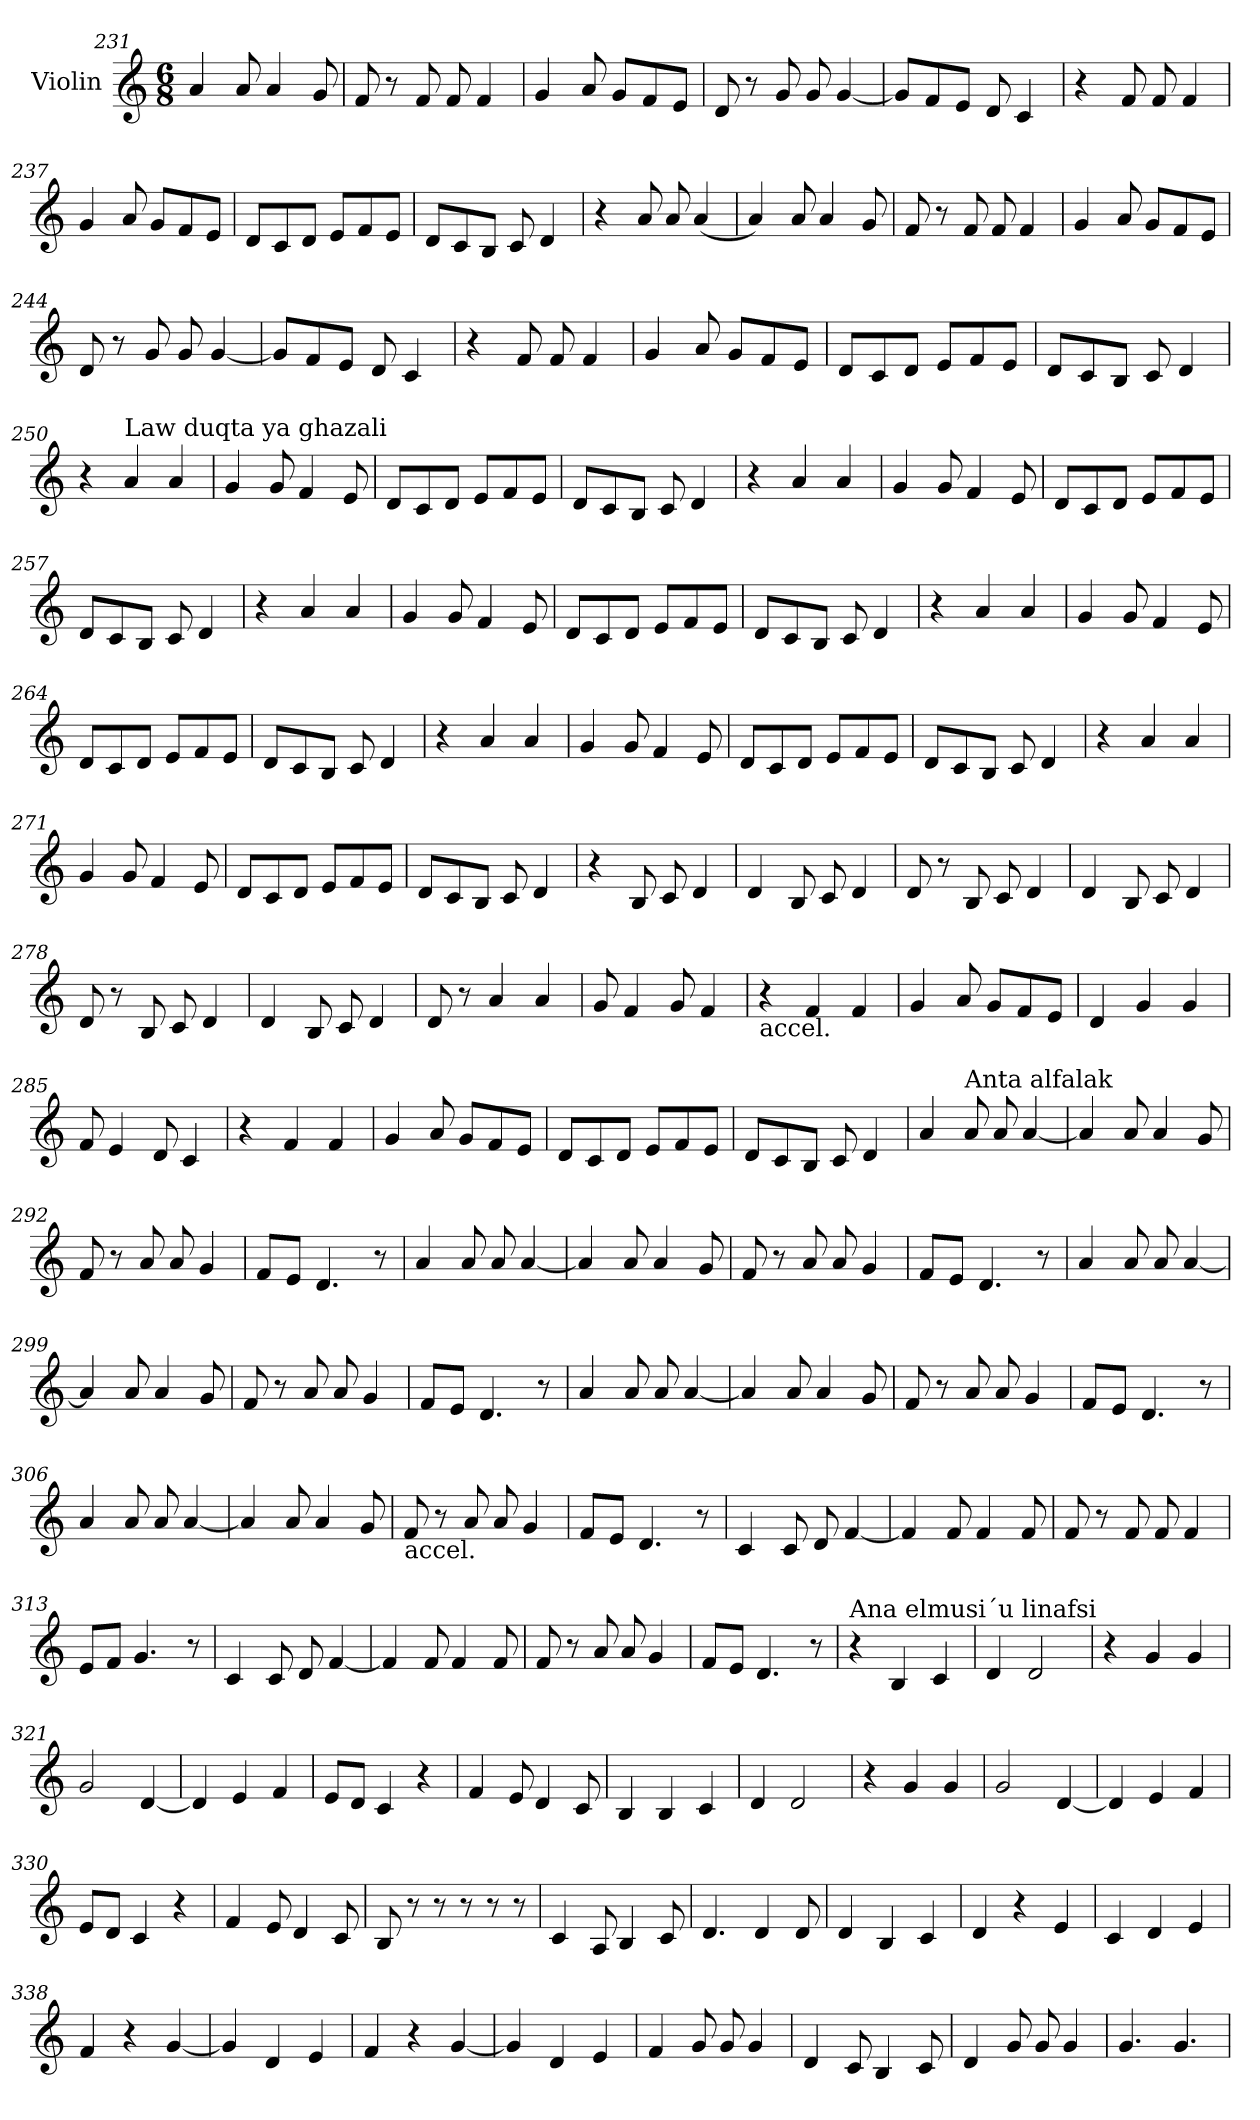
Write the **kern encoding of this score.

**kern
*part1
*staff1
*I"Violin
*clefG2
*k[]
*C:
*M6/8
=231
4a/
8a/
4a/
8g/
=232
8f/
8r
8f/
8f/
4f/
=233
4g/
8a/
8g/L
8f/
8e/J
=234
8d/
8r
8g/
8g/
[4g/
!!LO:PB:g=z
=235
8g/L]
8f/
8e/J
8d/
4c/
=236
4r
8f/
8f/
4f/
=237
4g/
8a/
8g/L
8f/
8e/J
=238
8d/L
8c/
8d/J
8e/L
8f/
8e/J
=239
8d/L
8c/
8B/J
8c/
4d/
=240
4r
8a/
8a/
(4a/
!!LO:LB:g=z
=241
4a/)
8a/
4a/
8g/
=242
8f/
8r
8f/
8f/
4f/
=243
4g/
8a/
8g/L
8f/
8e/J
=244
8d/
8r
8g/
8g/
[4g/
=245
8g/L]
8f/
8e/J
8d/
4c/
=246
4r
8f/
8f/
4f/
!!LO:LB:g=z
=247
4g/
8a/
8g/L
8f/
8e/J
=248
8d/L
8c/
8d/J
8e/L
8f/
8e/J
=249
8d/L
8c/
8B/J
8c/
4d/
=250
4r
!LO:TX:a:t=Law duqta ya ghazali
4a/
4a/
=251
4g/
8g/
4f/
8e/
=252
8d/L
8c/
8d/J
8e/L
8f/
8e/J
!!LO:LB:g=z
=253
8d/L
8c/
8B/J
8c/
4d/
=254
4r
4a/
4a/
=255
4g/
8g/
4f/
8e/
=256
8d/L
8c/
8d/J
8e/L
8f/
8e/J
=257
8d/L
8c/
8B/J
8c/
4d/
=258
4r
4a/
4a/
!!LO:LB:g=z
=259
4g/
8g/
4f/
8e/
=260
8d/L
8c/
8d/J
8e/L
8f/
8e/J
=261
8d/L
8c/
8B/J
8c/
4d/
=262
4r
4a/
4a/
=263
4g/
8g/
4f/
8e/
=264
8d/L
8c/
8d/J
8e/L
8f/
8e/J
!!LO:LB:g=z
=265
8d/L
8c/
8B/J
8c/
4d/
=266
4r
4a/
4a/
=267
4g/
8g/
4f/
8e/
=268
8d/L
8c/
8d/J
8e/L
8f/
8e/J
=269
8d/L
8c/
8B/J
8c/
4d/
=270
4r
4a/
4a/
!!LO:LB:g=z
=271
4g/
8g/
4f/
8e/
=272
8d/L
8c/
8d/J
8e/L
8f/
8e/J
=273
8d/L
8c/
8B/J
8c/
4d/
=274
4r
8B/
8c/
4d/
=275
4d/
8B/
8c/
4d/
=276
8d/
8r
8B/
8c/
4d/
!!LO:LB:g=z
=277
4d/
8B/
8c/
4d/
=278
8d/
8r
8B/
8c/
4d/
=279
4d/
8B/
8c/
4d/
=280
8d/
8r
4a/
4a/
=281
8g/
4f/
8g/
4f/
=282
!LO:TX:b:t=accel.
4r
4f/
4f/
!!LO:PB:g=z
=283
4g/
8a/
8g/L
8f/
8e/J
=284
4d/
4g/
4g/
=285
8f/
4e/
8d/
4c/
=286
4r
4f/
4f/
=287
4g/
8a/
8g/L
8f/
8e/J
=288
8d/L
8c/
8d/J
8e/L
8f/
8e/J
!!LO:LB:g=z
=289
8d/L
8c/
8B/J
8c/
4d/
=290
*MM130
4a/
!LO:TX:a:t=Anta alfalak
8a/
8a/
[4a/
=291
4a/]
8a/
4a/
8g/
=292
8f/
8r
8a/
8a/
4g/
=293
8f/L
8e/J
4.d/
8r
=294
4a/
8a/
8a/
[4a/
!!LO:LB:g=z
=295
4a/]
8a/
4a/
8g/
=296
8f/
8r
8a/
8a/
4g/
=297
8f/L
8e/J
4.d/
8r
=298
4a/
8a/
8a/
[4a/
=299
4a/]
8a/
4a/
8g/
=300
8f/
8r
8a/
8a/
4g/
!!LO:LB:g=z
=301
8f/L
8e/J
4.d/
8r
=302
4a/
8a/
8a/
[4a/
=303
4a/]
8a/
4a/
8g/
=304
8f/
8r
8a/
8a/
4g/
=305
8f/L
8e/J
4.d/
8r
=306
4a/
8a/
8a/
[4a/
!!LO:LB:g=z
=307
4a/]
8a/
4a/
8g/
=308
!LO:TX:b:t=accel.
8f/
8r
8a/
8a/
4g/
=309
8f/L
8e/J
4.d/
8r
=310
4c/
8c/
8d/
[4f/
=311
4f/]
8f/
4f/
8f/
=312
8f/
8r
8f/
8f/
4f/
!!LO:LB:g=z
=313
8e/L
8f/J
4.g/
8r
=314
4c/
8c/
8d/
[4f/
=315
4f/]
8f/
4f/
8f/
=316
8f/
8r
8a/
8a/
4g/
=317
8f/L
8e/J
4.d/
8r
=318
*MM150
!LO:TX:a:t=Ana elmusi´u linafsi
4r
4B/
4c/
!!LO:PB:g=z
=319
4d/
2d/
!!LO:PB:g=z
=320
4r
4g/
4g/
=321
2g/
[4d/
=322
4d/]
4e/
4f/
=323
8e/L
8d/J
4c/
4r
=324
4f/
8e/
4d/
8c/
=325
4B/
4B/
4c/
!!LO:PB:g=z
=326
4d/
2d/
!!LO:PB:g=z
=327
4r
4g/
4g/
=328
2g/
[4d/
=329
4d/]
4e/
4f/
=330
8e/L
8d/J
4c/
4r
=331
4f/
8e/
4d/
8c/
=332
8B/
8r
8r
8r
8r
8r
=333
4c/
8A/
4B/
8c/
!!LO:PB:g=z
=334
4.d/
4d/
8d/
=335
4d/
4B/
4c/
=336
4d/
4r
4e/
=337
4c/
4d/
4e/
=338
4f/
4r
[4g/
=339
4g/]
4d/
4e/
!!LO:PB:g=z
=340
4f/
4r
[4g/
!!LO:PB:g=z
=341
4g/]
4d/
4e/
=342
4f/
8g/
8g/
4g/
=343
4d/
8c/
4B/
8c/
=344
4d/
8g/
8g/
4g/
=345
4.g/
4.g/
=
*-
